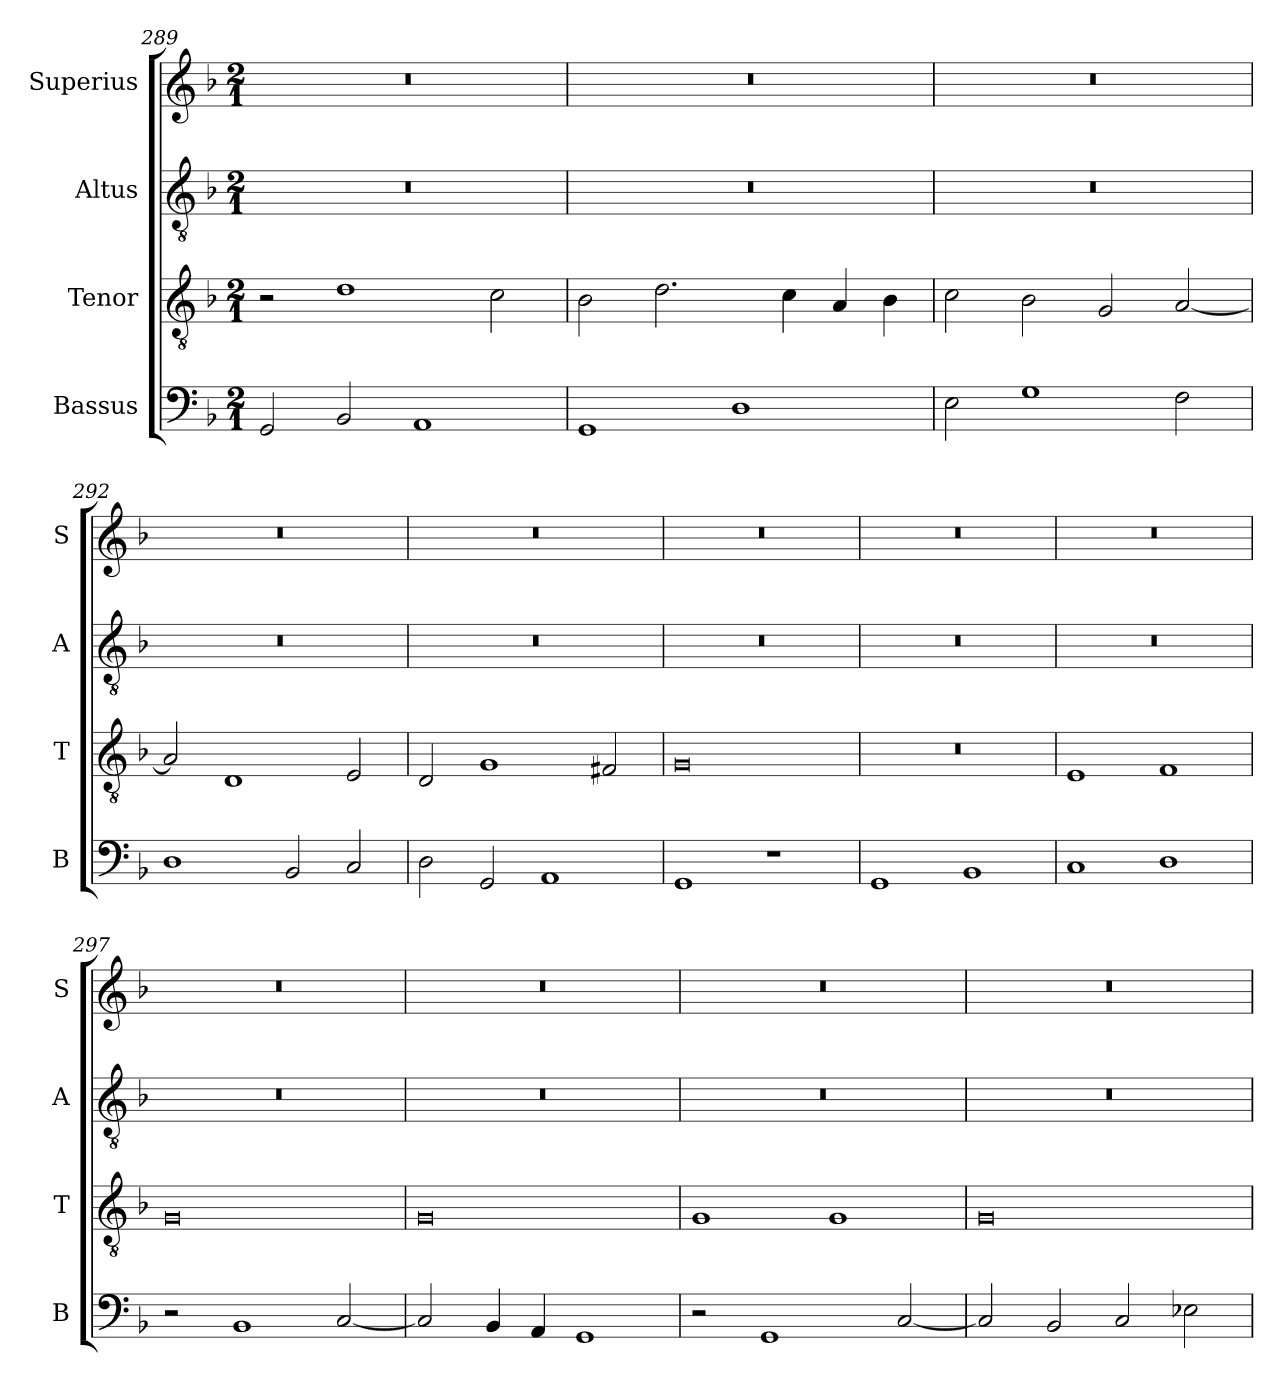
**kern	**kern	**kern	**kern
*part4	*part3	*part2	*part1
*staff4	*staff3	*staff2	*staff1
*I"Bassus	*I"Tenor	*I"Altus	*I"Superius
*I'B	*I'T	*I'A	*I'S
*clefF4	*clefGv2	*clefGv2	*clefG2
*k[b-]	*k[b-]	*k[b-]	*k[b-]
*M2/1	*M2/1	*M2/1	*M2/1
=289	=289	=289	=289
2GG/	2r	0r	0r
2BB-/	1d	.	.
1AA	.	.	.
.	2c\	.	.
=290	=290	=290	=290
1GG	2B-\	0r	0r
.	2.d\	.	.
1D	.	.	.
.	4c\	.	.
.	4A/	.	.
.	4B-\	.	.
=291	=291	=291	=291
2E\	2c\	0r	0r
1G	2B-\	.	.
.	2G/	.	.
2F\	[2A/	.	.
=292	=292	=292	=292
1D	2A/]	0r	0r
.	1D	.	.
2BB-/	.	.	.
2C/	2E/	.	.
=293	=293	=293	=293
2D\	2D/	0r	0r
2GG/	1G	.	.
1AA	.	.	.
.	2F#X/	.	.
=294	=294	=294	=294
1GG	0G	0r	0r
1r	.	.	.
=295	=295	=295	=295
1GG	0r	0r	0r
1BB-	.	.	.
=296	=296	=296	=296
1C	1E	0r	0r
1D	1F	.	.
=297	=297	=297	=297
2r	0G	0r	0r
1BB-	.	.	.
[2C/	.	.	.
=298	=298	=298	=298
2C/]	0G	0r	0r
4BB-/	.	.	.
4AA/	.	.	.
1GG	.	.	.
=299	=299	=299	=299
2r	1G	0r	0r
1GG	.	.	.
.	1G	.	.
[2C/	.	.	.
=300	=300	=300	=300
2C/]	0G	0r	0r
2BB-/	.	.	.
2C/	.	.	.
2E-X\	.	.	.
=	=	=	=
*-	*-	*-	*-
